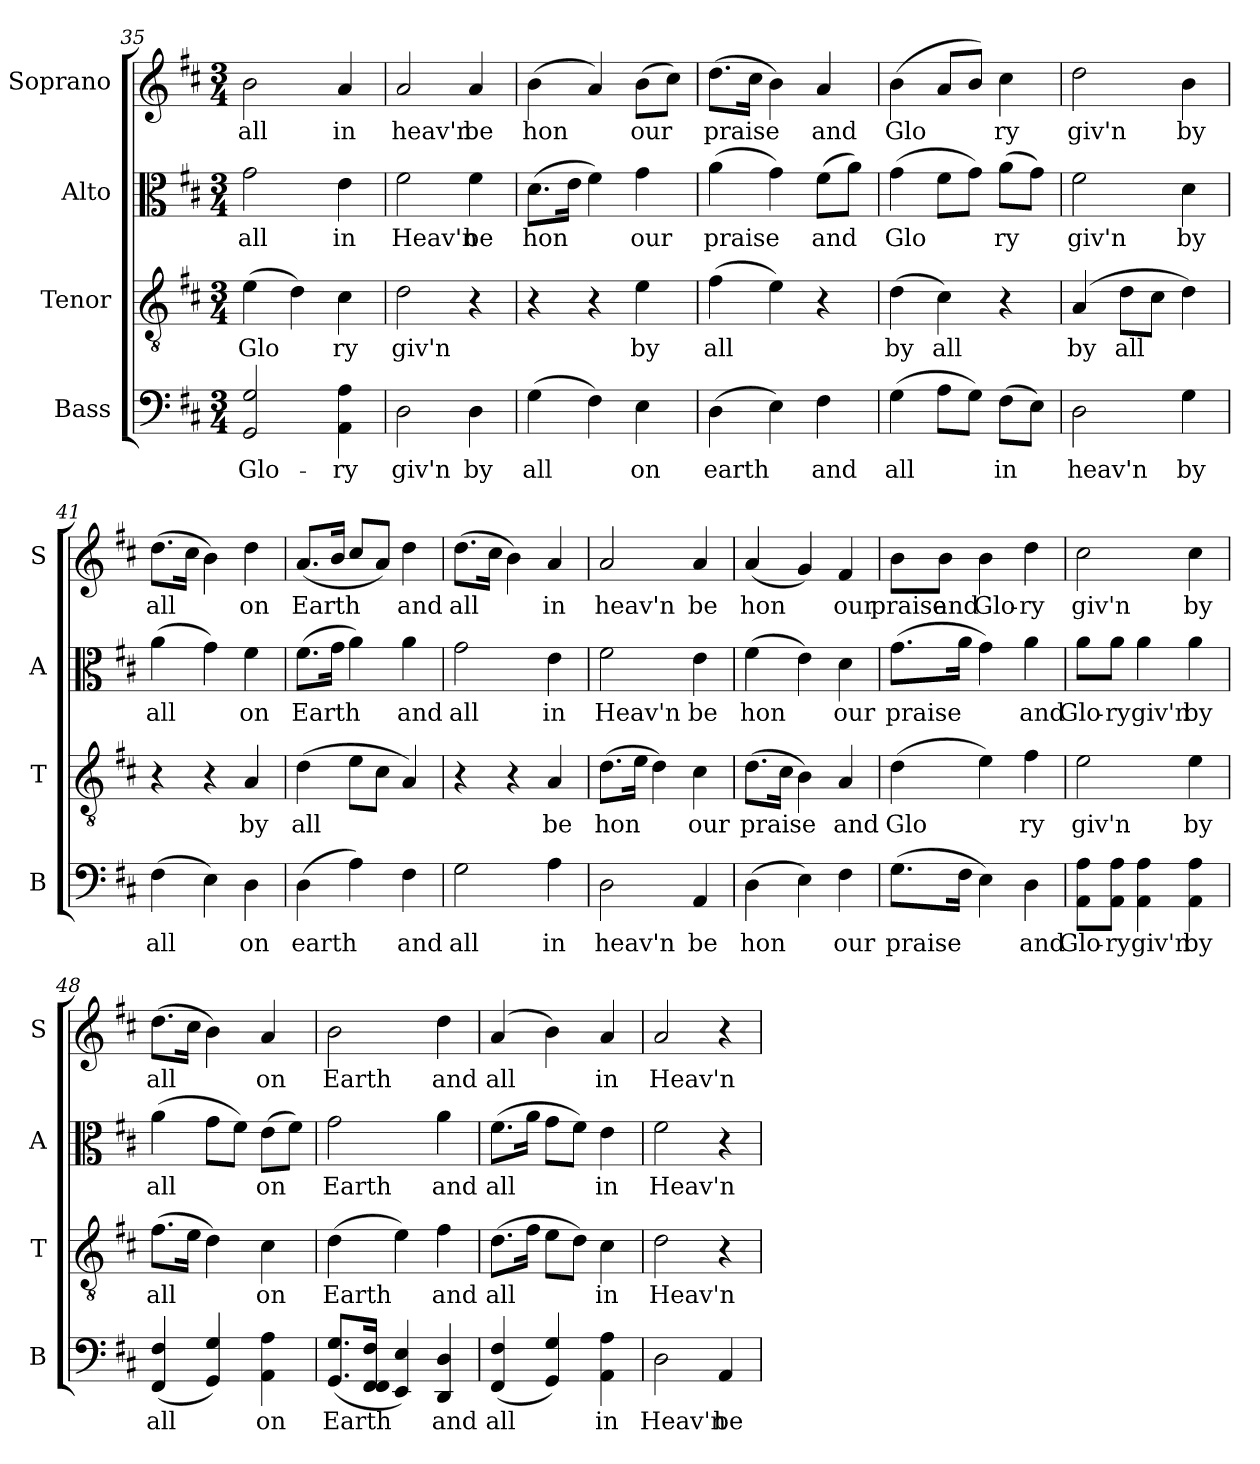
**kern	**text	**kern	**text	**kern	**text	**kern	**text
*part4	*part4	*part3	*part3	*part2	*part2	*part1	*part1
*staff4	*staff4	*staff3	*staff3	*staff2	*staff2	*staff1	*staff1
*I"Bass	*	*I"Tenor	*	*I"Alto	*	*I"Soprano	*
*I'B	*	*I'T	*	*I'A	*	*I'S	*
!!LO:LB:g=z
*clefF4	*	*clefGv2	*	*clefC3	*	*clefG2	*
*k[f#c#]	*	*k[f#c#]	*	*k[f#c#]	*	*k[f#c#]	*
*D:	*	*D:	*	*D:	*	*D:	*
*M3/4	*	*M3/4	*	*M3/4	*	*M3/4	*
=35	=35	=35	=35	=35	=35	=35	=35
2GG/ 2G/	Glo-	(4e\	Glo	2g\	all	2b\	all
.	.	4d\)	.	.	.	.	.
4AA\ 4A\	-ry	4c#\	ry	4e\	in	4a/	in
=36	=36	=36	=36	=36	=36	=36	=36
2D\	giv'n	2d\	giv'n	2f#\	Heav'n	2a/	heav'n
4D\	by	4r	.	4f#\	be	4a/	be
=37	=37	=37	=37	=37	=37	=37	=37
(4G\	all	4r	.	(8.d\L	hon	(4b\	hon
.	.	.	.	16e\Jk	.	.	.
4F#\)	.	4r	.	4f#\)	.	4a/)	.
4E\	on	4e\	by	4g\	our	(8b\L	our
.	.	.	.	.	.	8cc#\J)	.
=38	=38	=38	=38	=38	=38	=38	=38
(4D\	earth	(4f#\	all	(4a\	praise	(8.dd\L	praise
.	.	.	.	.	.	16cc#\Jk	.
4E\)	.	4e\)	.	4g\)	.	4b\)	.
4F#\	and	4r	.	(8f#\L	and	4a/	and
.	.	.	.	8a\J)	.	.	.
=39	=39	=39	=39	=39	=39	=39	=39
(4G\	all	(4d\	by	(4g\	Glo	(4b\	Glo
8A\L	.	4c#\)	all	8f#\L	.	8a/L	.
8G\J)	.	.	.	8g\J)	.	8b/J)	.
(8F#\L	in	4r	.	(8a\L	ry	4cc#\	ry
8E\J)	.	.	.	8g\J)	.	.	.
=40	=40	=40	=40	=40	=40	=40	=40
2D\	heav'n	(4A/	by	2f#\	giv'n	2dd\	giv'n
.	.	8d\L	all	.	.	.	.
.	.	8c#\J	.	.	.	.	.
4G\	by	4d\)	.	4d\	by	4b\	by
!!LO:PB:g=z
=41	=41	=41	=41	=41	=41	=41	=41
(4F#\	all	4r	.	(4a\	all	(8.dd\L	all
.	.	.	.	.	.	16cc#\Jk	.
4E\)	.	4r	.	4g\)	.	4b\)	.
4D\	on	4A/	by	4f#\	on	4dd\	on
=42	=42	=42	=42	=42	=42	=42	=42
(4D\	earth	(4d\	all	(8.f#\L	Earth	(8.a/L	Earth
.	.	.	.	16g\Jk	.	16b/Jk	.
4A\)	.	8e\L	.	4a\)	.	8cc#/L	.
.	.	8c#\J	.	.	.	8a/J)	.
4F#\	and	4A/)	.	4a\	and	4dd\	and
=43	=43	=43	=43	=43	=43	=43	=43
2G\	all	4r	.	2g\	all	(8.dd\L	all
.	.	.	.	.	.	16cc#\Jk	.
.	.	4r	.	.	.	4b\)	.
4A\	in	4A/	be	4e\	in	4a/	in
=44	=44	=44	=44	=44	=44	=44	=44
2D\	heav'n	(8.d\L	hon	2f#\	Heav'n	2a/	heav'n
.	.	16e\Jk	.	.	.	.	.
.	.	4d\)	.	.	.	.	.
4AA/	be	4c#\	our	4e\	be	4a/	be
=45	=45	=45	=45	=45	=45	=45	=45
(4D\	hon	(8.d\L	praise	(4f#\	hon	(4a/	hon
.	.	16c#\Jk	.	.	.	.	.
4E\)	.	4B\)	.	4e\)	.	4g/)	.
4F#\	our	4A/	and	4d\	our	4f#/	our
!!LO:LB:g=z
=46	=46	=46	=46	=46	=46	=46	=46
(8.G\L	praise	(4d\	Glo	(8.g\L	praise	8b\L	praise
.	.	.	.	.	.	8b\J	and
16F#\Jk	.	.	.	16a\Jk	.	.	.
4E\)	.	4e\)	.	4g\)	.	4b\	Glo-
4D\	and	4f#\	ry	4a\	and	4dd\	-ry
=47	=47	=47	=47	=47	=47	=47	=47
8AA\ 8A\L	Glo-	2e\	giv'n	8a\L	Glo-	2cc#\	giv'n
8AA\ 8A\J	-ry	.	.	8a\J	-ry	.	.
4AA\ 4A\	giv'n	.	.	4a\	giv'n	.	.
4AA\ 4A\	by	4e\	by	4a\	by	4cc#\	by
=48	=48	=48	=48	=48	=48	=48	=48
(4FF#/ 4F#/	all	(8.f#\L	all	(4a\	all	(8.dd\L	all
.	.	16e\Jk	.	.	.	16cc#\Jk	.
4GG/ 4G/)	.	4d\)	.	8g\L	.	4b\)	.
.	.	.	.	8f#\J)	.	.	.
4AA\ 4A\	on	4c#\	on	(8e\L	on	4a/	on
.	.	.	.	8f#\J)	.	.	.
=49	=49	=49	=49	=49	=49	=49	=49
(8.GG/ 8.G/L	Earth	(4d\	Earth	2g\	Earth	2b\	Earth
16FF#/ 16FF#/ 16F#/Jk	.	.	.	.	.	.	.
4EE/ 4E/)	.	4e\)	.	.	.	.	.
4DD/ 4D/	and	4f#\	and	4a\	and	4dd\	and
=50	=50	=50	=50	=50	=50	=50	=50
(4FF#/ 4F#/	all	(8.d\L	all	(8.f#\L	all	(4a/	all
.	.	16f#\Jk	.	16a\Jk	.	.	.
4GG/ 4G/)	.	8e\L	.	8g\L	.	4b\)	.
.	.	8d\J)	.	8f#\J)	.	.	.
4AA\ 4A\	in	4c#\	in	4e\	in	4a/	in
!!LO:PB:g=z
=51	=51	=51	=51	=51	=51	=51	=51
2D\	Heav'n	2d\	Heav'n	2f#\	Heav'n	2a/	Heav'n
4AA/	be	4r	.	4r	.	4r	.
=	=	=	=	=	=	=	=
*-	*-	*-	*-	*-	*-	*-	*-
